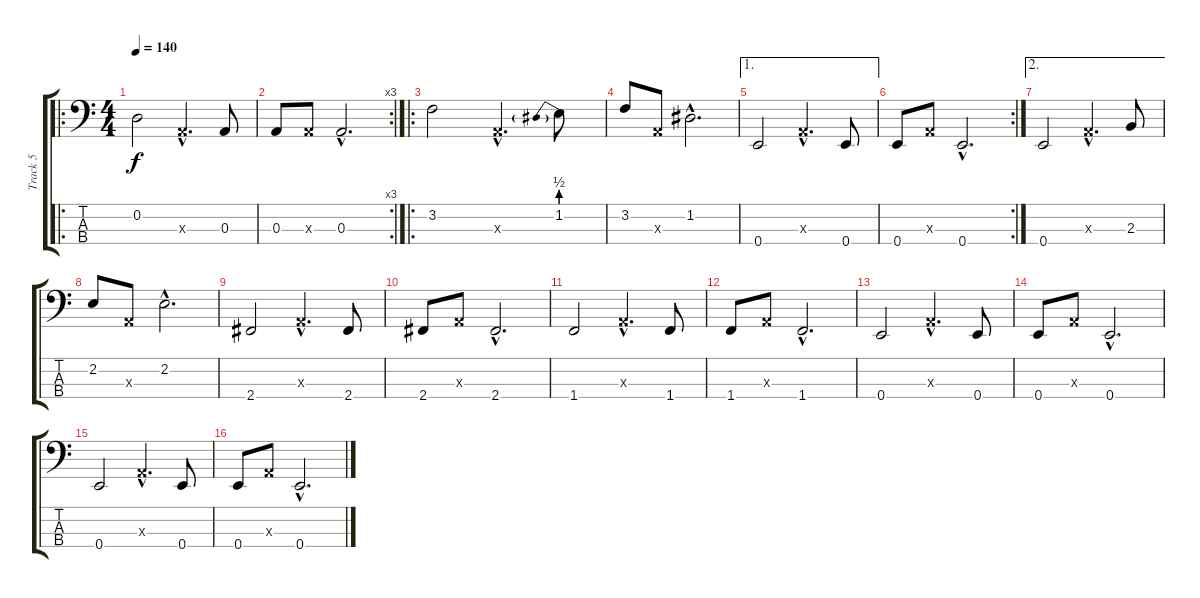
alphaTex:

\track ("Track 5" "Track 5") {instrument acousticbass}
\staff {score tabs}
\tuning (G2 D2 A1 E1) {hide}
\ro
\ts (4 4)
\tempo 140
\clef f4
\ks c
0.2.2{dy f} 0.3{hac x}.4{d} 0.3.8 |
\rc 3
0.3.8 0.3{x}.8 0.3{hac}.2{d} |
\ro
3.2.2 0.3{hac x}.4{d} 1.2{be (prebend 0 2 60 2)}.8 |
3.2.8 0.3{x}.8 1.2{hac}.2{d} |
\ae 1
0.4.2 0.3{hac x}.4{d} 0.4.8 |
\rc 2
0.4.8 0.3{x}.8 0.4{hac}.2{d} |
\ae 2
0.4.2 0.3{hac x}.4{d} 2.3.8 |
2.2.8 0.3{x}.8 2.2{hac}.2{d} |
2.4.2 0.3{hac x}.4{d} 2.4.8 |
2.4.8 0.3{x}.8 2.4{hac}.2{d} |
1.4.2 0.3{hac x}.4{d} 1.4.8 |
1.4.8 0.3{x}.8 1.4{hac}.2{d} |
0.4.2 0.3{hac x}.4{d} 0.4.8 |
0.4.8 0.3{x}.8 0.4{hac}.2{d} |
0.4.2 0.3{hac x}.4{d} 0.4.8 |
0.4.8 0.3{x}.8 0.4{hac}.2{d}
